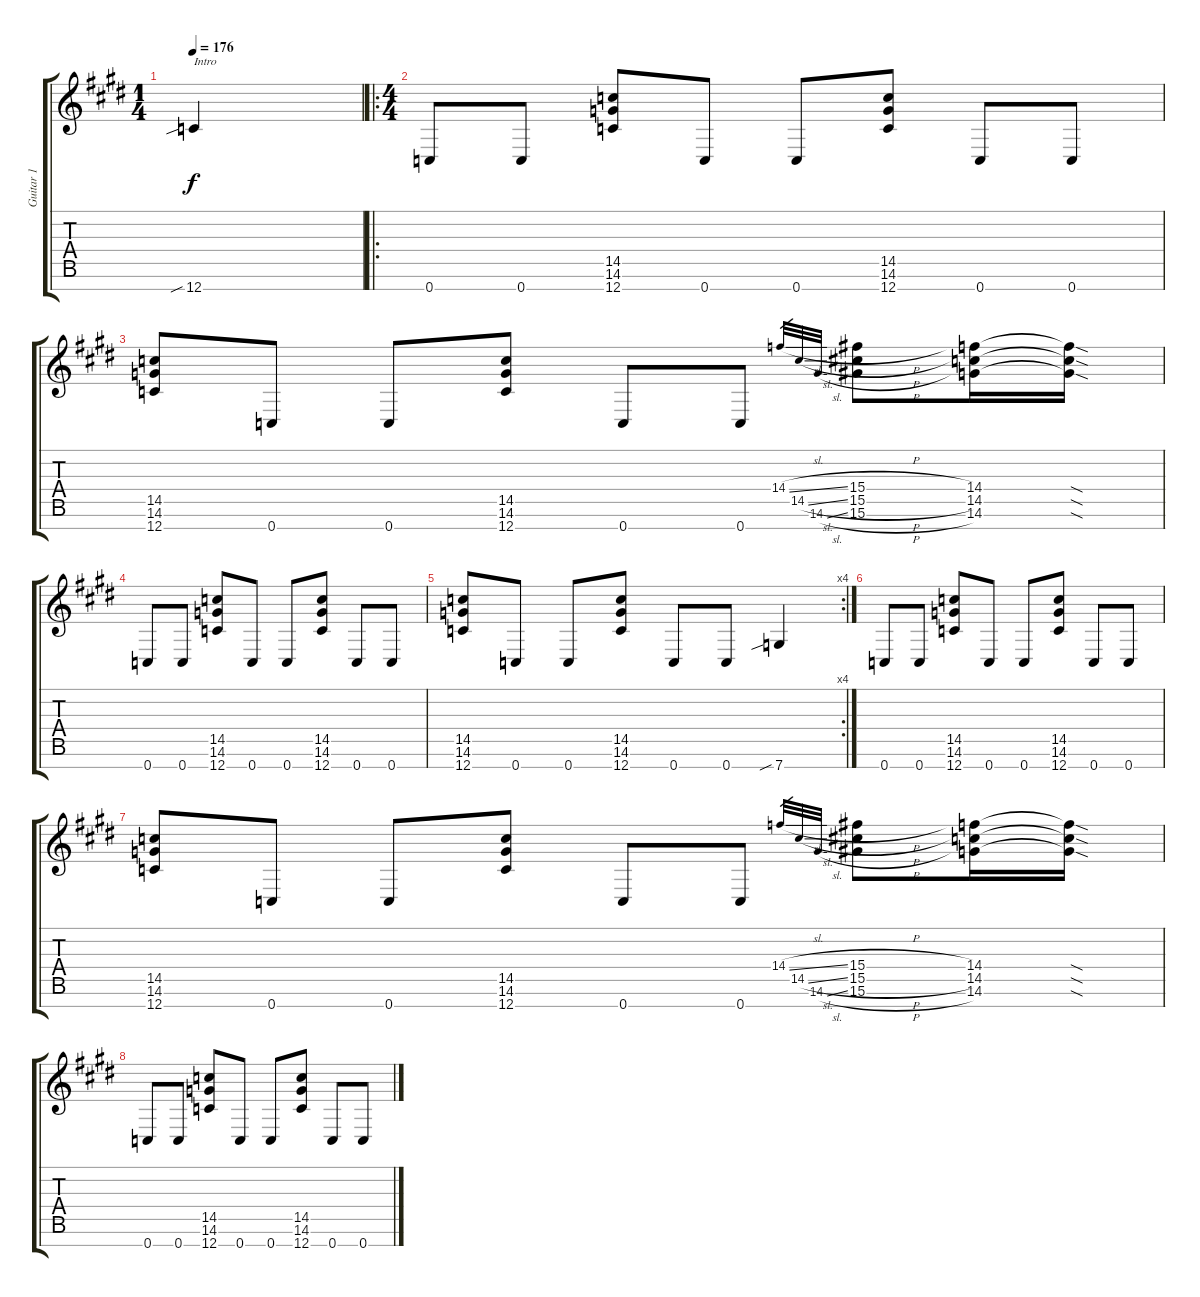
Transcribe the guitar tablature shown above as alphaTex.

\track ("Guitar 1" "Guitar 1") {instrument overdrivenguitar}
\staff {score tabs}
\tuning (F4 C4 Ab3 Eb3 Bb2 F2 C2) {hide}
\ts (1 4)
\tempo 176
\clef g2
\ks e
12.7{sib}.4{txt "Intro" dy f instrument overdrivenguitar} |
\ro
\ts (4 4)
0.7.8 0.7.8 (14.5 14.6 12.7).8 0.7.8 0.7.8 (14.5 14.6 12.7).8 0.7.8 0.7.8 |
(14.5 14.6 12.7).8 0.7.8 0.7.8 (14.5 14.6 12.7).8 0.7.8 0.7.8 14.4{sl}.32{gr} 14.5{sl}.32{gr} 14.6{sl}.32{gr} (15.4{h} 15.5{h} 15.6{h}).8 (14.4 14.5 14.6).16 (14.4{sod t} 14.5{sod t} 14.6{sod t}).16 |
0.7.8 0.7.8 (14.5 14.6 12.7).8 0.7.8 0.7.8 (14.5 14.6 12.7).8 0.7.8 0.7.8 |
\rc 4
(14.5 14.6 12.7).8 0.7.8 0.7.8 (14.5 14.6 12.7).8 0.7.8 0.7.8 7.7{sib}.4 |
0.7.8 0.7.8 (14.5 14.6 12.7).8 0.7.8 0.7.8 (14.5 14.6 12.7).8 0.7.8 0.7.8 |
(14.5 14.6 12.7).8 0.7.8 0.7.8 (14.5 14.6 12.7).8 0.7.8 0.7.8 14.4{sl}.32{gr} 14.5{sl}.32{gr} 14.6{sl}.32{gr} (15.4{h} 15.5{h} 15.6{h}).8 (14.4 14.5 14.6).16 (14.4{sod t} 14.5{sod t} 14.6{sod t}).16 |
0.7.8 0.7.8 (14.5 14.6 12.7).8 0.7.8 0.7.8 (14.5 14.6 12.7).8 0.7.8 0.7.8
